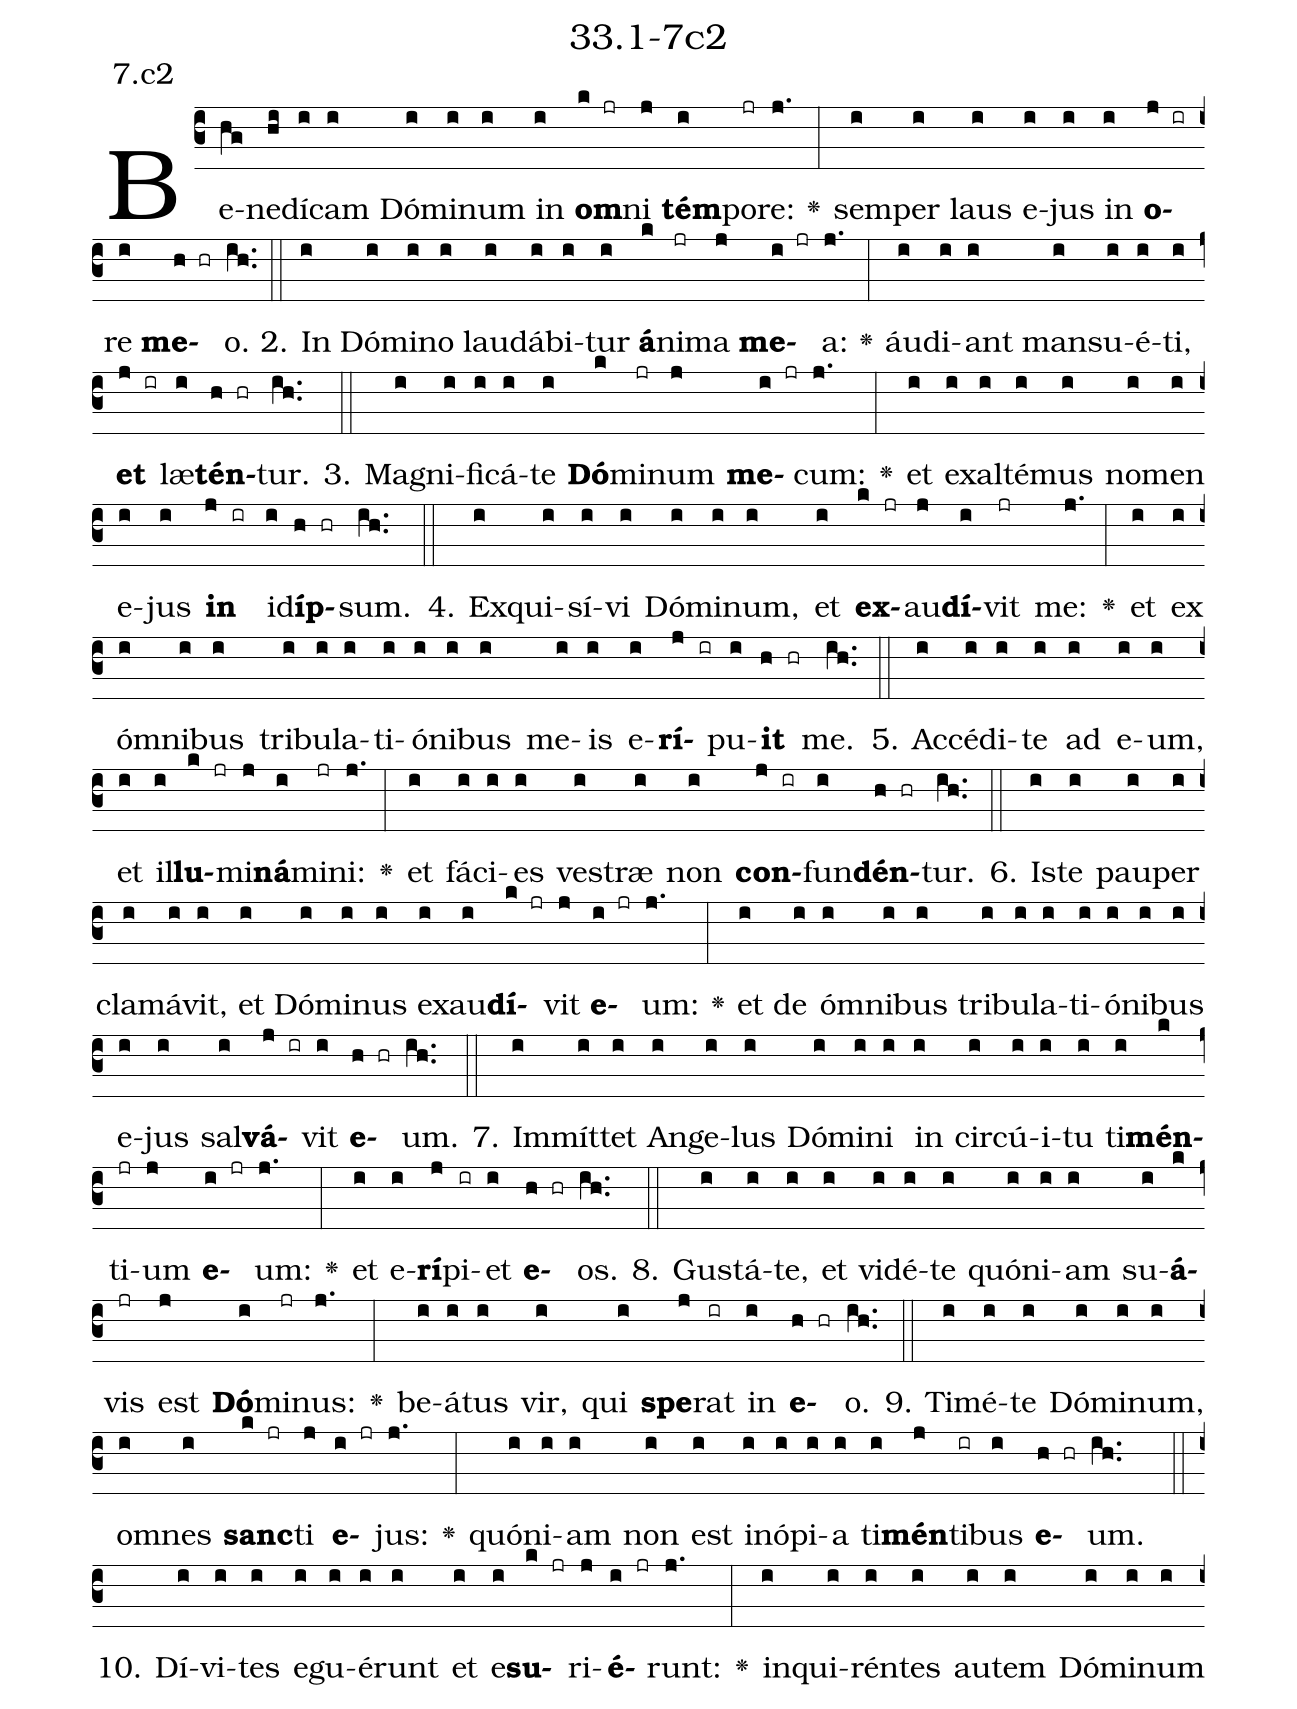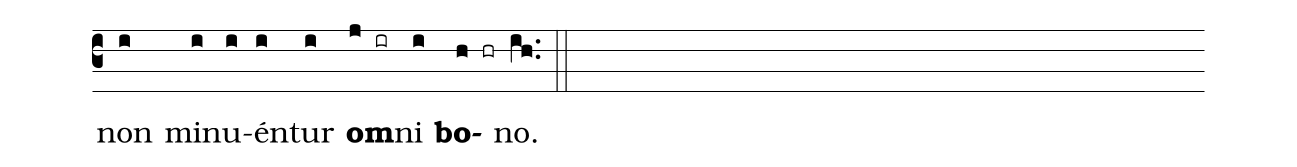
name: 33.1-7c2;
annotation: 7.c2;
%%
(c3)Be(hg)ne(hi)dí(i)cam(i) Dó(i)mi(i)num(i) in(i) <b>om</b>(k jr)ni(j) <b>tém</b>(i)po(jr)re:(j.) <v>\greheightstar</v>(:) sem(i)per(i) laus(i) e(i)jus(i) in(i) <b>o</b>(j ir)re(i) <b>me</b>(h hr)o.(ih..) (::)
2. In(i) Dó(i)mi(i)no(i) lau(i)dá(i)bi(i)tur(i) <b>á</b>(k)ni(jr)ma(j) <b>me</b>(i jr)a:(j.) <v>\greheightstar</v>(:) áu(i)di(i)ant(i) man(i)su(i)é(i)ti,(i) <b>et</b>(j ir) læ(i)<b>tén</b>(h hr)tur.(ih..) (::)
3. Ma(i)gni(i)fi(i)cá(i)te(i) <b>Dó</b>(k)mi(jr)num(j) <b>me</b>(i jr)cum:(j.) <v>\greheightstar</v>(:) et(i) ex(i)al(i)té(i)mus(i) no(i)men(i) e(i)jus(i) <b>in</b>(j ir) id(i)<b>íp</b>(h hr)sum.(ih..) (::)
4. Ex(i)qui(i)sí(i)vi(i) Dó(i)mi(i)num,(i) et(i) <b>ex</b>(k jr)au(j)<b>dí</b>(i)vit(jr) me:(j.) <v>\greheightstar</v>(:) et(i) ex(i) óm(i)ni(i)bus(i) tri(i)bu(i)la(i)ti(i)ó(i)ni(i)bus(i) me(i)is(i) e(i)<b>rí</b>(j ir)pu(i)<b>it</b>(h hr) me.(ih..) (::)
5. Ac(i)cé(i)di(i)te(i) ad(i) e(i)um,(i) et(i) il(i)<b>lu</b>(k jr)mi(j)<b>ná</b>(i)mi(jr)ni:(j.) <v>\greheightstar</v>(:) et(i) fá(i)ci(i)es(i) ves(i)træ(i) non(i) <b>con</b>(j ir)fun(i)<b>dén</b>(h hr)tur.(ih..) (::)
6. Is(i)te(i) pau(i)per(i) cla(i)má(i)vit,(i) et(i) Dó(i)mi(i)nus(i) ex(i)au(i)<b>dí</b>(k jr)vit(j) <b>e</b>(i jr)um:(j.) <v>\greheightstar</v>(:) et(i) de(i) óm(i)ni(i)bus(i) tri(i)bu(i)la(i)ti(i)ó(i)ni(i)bus(i) e(i)jus(i) sal(i)<b>vá</b>(j ir)vit(i) <b>e</b>(h hr)um.(ih..) (::)
7. Im(i)mít(i)tet(i) An(i)ge(i)lus(i) Dó(i)mi(i)ni(i) in(i) cir(i)cú(i)i(i)tu(i) ti(i)<b>mén</b>(k)ti(jr)um(j) <b>e</b>(i jr)um:(j.) <v>\greheightstar</v>(:) et(i) e(i)<b>rí</b>(j)pi(ir)et(i) <b>e</b>(h hr)os.(ih..) (::)
8. Gus(i)tá(i)te,(i) et(i) vi(i)dé(i)te(i) quón(i)i(i)am(i) su(i)<b>á</b>(k)vis(jr) est(j) <b>Dó</b>(i)mi(jr)nus:(j.) <v>\greheightstar</v>(:) be(i)á(i)tus(i) vir,(i) qui(i) <b>spe</b>(j)rat(ir) in(i) <b>e</b>(h hr)o.(ih..) (::)
9. Ti(i)mé(i)te(i) Dó(i)mi(i)num,(i) om(i)nes(i) <b>sanc</b>(k jr)ti(j) <b>e</b>(i jr)jus:(j.) <v>\greheightstar</v>(:) quón(i)i(i)am(i) non(i) est(i) in(i)ó(i)pi(i)a(i) ti(i)<b>mén</b>(j)ti(ir)bus(i) <b>e</b>(h hr)um.(ih..) (::)
10. Dí(i)vi(i)tes(i) e(i)gu(i)é(i)runt(i) et(i) e(i)<b>su</b>(k jr)ri(j)<b>é</b>(i jr)runt:(j.) <v>\greheightstar</v>(:) in(i)qui(i)rén(i)tes(i) au(i)tem(i) Dó(i)mi(i)num(i) non(i) mi(i)nu(i)én(i)tur(i) <b>om</b>(j ir)ni(i) <b>bo</b>(h hr)no.(ih..) (::)
